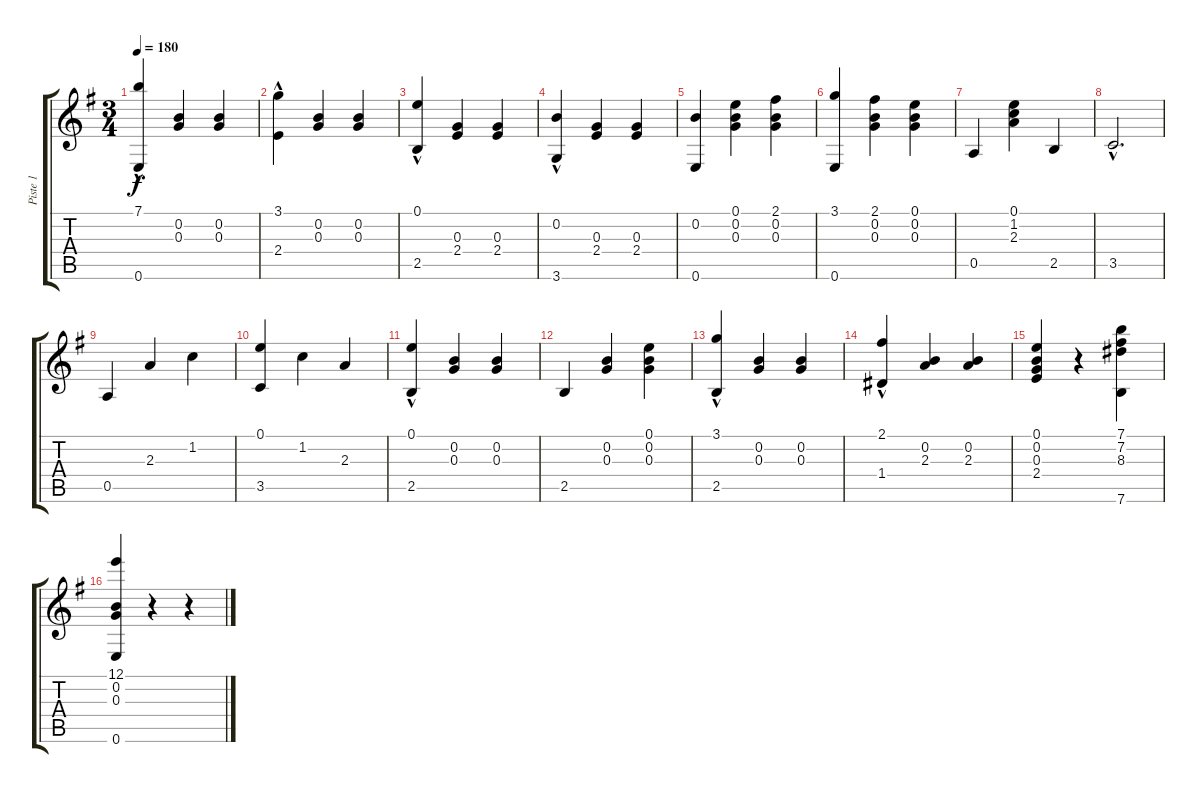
\track ("Piste 1" "Piste 1") {instrument acousticguitarnylon}
\staff {score tabs}
\tuning (E4 B3 G3 D3 A2 E2) {hide}
\ts (3 4)
\tempo 180
\clef g2
\ks g
(7.1{hac} 0.6).4{dy f} (0.2 0.3).4 (0.2 0.3).4 |
(3.1{hac} 2.4).4 (0.2 0.3).4 (0.2 0.3).4 |
(0.1{hac} 2.5).4 (0.3 2.4).4 (0.3 2.4).4 |
(0.2{hac} 3.6).4 (0.3 2.4).4 (0.3 2.4).4 |
(0.2 0.6).4 (0.1 0.2 0.3).4 (2.1 0.2 0.3).4 |
(3.1 0.6).4 (2.1 0.2 0.3).4 (0.1 0.2 0.3).4 |
0.5.4 (0.1 1.2 2.3).4 2.5.4 |
3.5{hac}.2{d} |
0.5.4 2.3.4 1.2.4 |
(0.1 3.5).4 1.2.4 2.3.4 |
(0.1{hac} 2.5).4 (0.2 0.3).4 (0.2 0.3).4 |
2.5.4 (0.2 0.3).4 (0.1 0.2 0.3).4 |
(3.1{hac} 2.5).4 (0.2 0.3).4 (0.2 0.3).4 |
(2.1{hac} 1.4).4 (0.2 2.3).4 (0.2 2.3).4 |
(0.1 0.2 0.3 2.4).4 r.4 (7.1 7.2 8.3 7.6).4 |
(12.1 0.2 0.3 0.6).4 r.4 r.4
